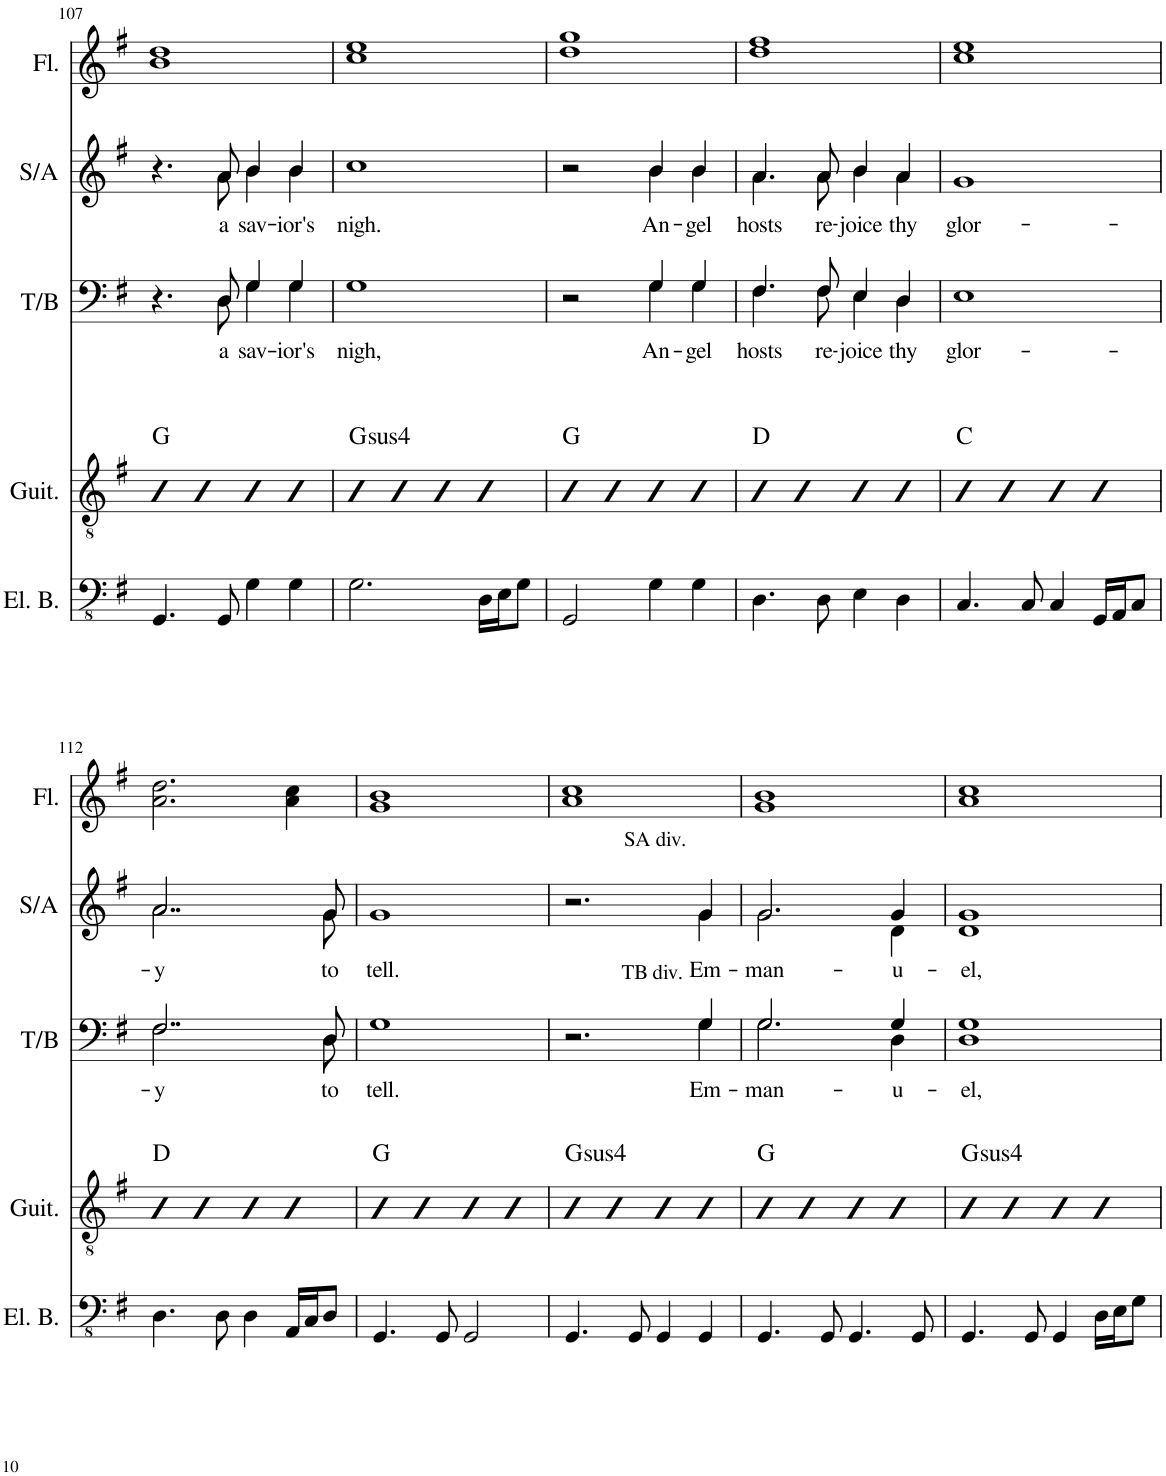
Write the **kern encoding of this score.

**kern	**kern	**harte	**kern	**text	**kern	**text	**kern
*part5	*part4	*part4	*part3	*part3	*part2	*part2	*part1
*staff5	*staff4	*	*staff3	*staff3	*staff2	*staff2	*staff1
*I"Electric Bass	*I"Acoustic Guitar	*	*I"Tenor/Bass	*	*I"Soprano/Alto	*	*I"Flute
*I'El. B.	*I'Guit.	*	*I'T/B	*	*I'S/A	*	*I'Fl.
!!LO:PB:g=z
*clefFv4	*clefGv2	*	*clefF4	*	*clefG2	*	*clefG2
*k[f#]	*k[f#]	*	*k[f#]	*	*k[f#]	*	*k[f#]
*M4/4	*M4/4	*	*M4/4	*	*M4/4	*	*M4/4
=107	=107	=107	=107	=107	=107	=107	=107
*	*	*	*^	*	*^	*	*
4.GGG/	4B	G:maj	4.r	4.ryy	.	4.r	4.ryy	.	1b 1dd
.	4B	.	.	.	.	.	.	.	.
!	!	!	!	!	!LO:LY:b	!	!	!LO:LY:b	!
8GGG/	.	.	8D/	8D\	a	8a/	8a\	a	.
!	!	!	!	!	!LO:LY:b	!	!	!LO:LY:b	!
4GG\	4B	.	4G/	4G\	sav-	4b/	4b\	sav-	.
!	!	!	!	!	!LO:LY:b	!	!	!LO:LY:b	!
4GG\	4B	.	4G/	4G\	-ior's	4b/	4b\	-ior's	.
=108	=108	=108	=108	=108	=108	=108	=108	=108	=108
!	!	!LO:H:kt=4	!	!	!LO:LY:b	!	!	!LO:LY:b	!
2.GG\	4B	G:sus4	1G	1G	nigh,	1cc	1cc	nigh.	1cc 1ee
.	4B	.	.	.	.	.	.	.	.
.	4B	.	.	.	.	.	.	.	.
16DD\LL	4B	.	.	.	.	.	.	.	.
16EE\J	.	.	.	.	.	.	.	.	.
8GG\J	.	.	.	.	.	.	.	.	.
=109	=109	=109	=109	=109	=109	=109	=109	=109	=109
2GGG/	4B	G:maj	2r	2ryy	.	2r	2ryy	.	1dd 1gg
.	4B	.	.	.	.	.	.	.	.
!	!	!	!	!	!LO:LY:b	!	!	!LO:LY:b	!
4GG\	4B	.	4G/	4G\	An-	4b/	4b\	An-	.
!	!	!	!	!	!LO:LY:b	!	!	!LO:LY:b	!
4GG\	4B	.	4G/	4G\	-gel	4b/	4b\	-gel	.
=110	=110	=110	=110	=110	=110	=110	=110	=110	=110
!	!	!	!	!	!LO:LY:b	!	!	!LO:LY:b	!
4.DD\	4B	D:maj	4.F#/	4.F#\	hosts	4.a/	4.a\	hosts	1dd 1ff#
.	4B	.	.	.	.	.	.	.	.
!	!	!	!	!	!LO:LY:b	!	!	!LO:LY:b	!
8DD\	.	.	8F#/	8F#\	re-	8a/	8a\	re-	.
!	!	!	!	!	!LO:LY:b	!	!	!LO:LY:b	!
4EE\	4B	.	4E/	4E\	-joice	4b/	4b\	-joice	.
!	!	!	!	!	!LO:LY:b	!	!	!LO:LY:b	!
4DD\	4B	.	4D/	4D\	thy	4a/	4a\	thy	.
=111	=111	=111	=111	=111	=111	=111	=111	=111	=111
!	!	!	!	!	!LO:LY:b	!	!	!LO:LY:b	!
4.CC/	4B	C:maj	1E	1E	glor-	1g	1g	glor-	1cc 1ee
.	4B	.	.	.	.	.	.	.	.
8CC/	.	.	.	.	.	.	.	.	.
4CC/	4B	.	.	.	.	.	.	.	.
16GGG/LL	4B	.	.	.	.	.	.	.	.
16AAA/J	.	.	.	.	.	.	.	.	.
8CC/J	.	.	.	.	.	.	.	.	.
!!LO:LB:g=z
=112	=112	=112	=112	=112	=112	=112	=112	=112	=112
!	!	!	!	!	!LO:LY:b	!	!	!LO:LY:b	!
4.DD\	4B	D:maj	2..F#/	2..F#\	-y	2..a/	2..a\	-y	2.a\ 2.dd\
.	4B	.	.	.	.	.	.	.	.
8DD\	.	.	.	.	.	.	.	.	.
4DD\	4B	.	.	.	.	.	.	.	.
16AAA/LL	4B	.	.	.	.	.	.	.	4a\ 4cc\
16CC/J	.	.	.	.	.	.	.	.	.
!	!	!	!	!	!LO:LY:b	!	!	!LO:LY:b	!
8DD/J	.	.	8D/	8D\	to	8g/	8g\	to	.
=113	=113	=113	=113	=113	=113	=113	=113	=113	=113
!	!	!	!	!	!LO:LY:b	!	!	!LO:LY:b	!
4.GGG/	4B	G:maj	1G	1G	tell.	1g	1g	tell.	1g 1b
.	4B	.	.	.	.	.	.	.	.
8GGG/	.	.	.	.	.	.	.	.	.
2GGG/	4B	.	.	.	.	.	.	.	.
.	4B	.	.	.	.	.	.	.	.
=114	=114	=114	=114	=114	=114	=114	=114	=114	=114
!	!	!LO:H:kt=4	!	!	!	!	!	!	!
4.GGG/	4B	G:sus4	2.r	2.ryy	.	2.r	2.ryy	.	1a 1cc
.	4B	.	.	.	.	.	.	.	.
8GGG/	.	.	.	.	.	.	.	.	.
4GGG/	4B	.	.	.	.	.	.	.	.
!	!	!	!	!	!	!LO:TX:a:t=SA div.	!	!	!
!	!	!	!LO:TX:a:t=TB div.	!	!	!	!	!	!
!	!	!	!	!	!LO:LY:b	!	!	!LO:LY:b	!
4GGG/	4B	.	4G/	4G\	Em-	4g/	4g\	Em-	.
=115	=115	=115	=115	=115	=115	=115	=115	=115	=115
!	!	!	!	!	!LO:LY:b	!	!	!LO:LY:b	!
4.GGG/	4B	G:maj	2.G/	2.G\	-man-	2.g/	2.g\	-man-	1g 1b
.	4B	.	.	.	.	.	.	.	.
8GGG/	.	.	.	.	.	.	.	.	.
4.GGG/	4B	.	.	.	.	.	.	.	.
!	!	!	!	!	!LO:LY:b	!	!	!LO:LY:b	!
.	4B	.	4G/	4D\	-u-	4g/	4d\	-u-	.
8GGG/	.	.	.	.	.	.	.	.	.
=116	=116	=116	=116	=116	=116	=116	=116	=116	=116
!	!	!LO:H:kt=4	!	!	!LO:LY:b	!	!	!LO:LY:b	!
4.GGG/	4B	G:sus4	1G	1D	-el,	1g	1d	-el,	1a 1cc
.	4B	.	.	.	.	.	.	.	.
8GGG/	.	.	.	.	.	.	.	.	.
4GGG/	4B	.	.	.	.	.	.	.	.
16DD\LL	4B	.	.	.	.	.	.	.	.
16EE\J	.	.	.	.	.	.	.	.	.
8GG\J	.	.	.	.	.	.	.	.	.
*	*	*	*v	*v	*	*	*	*	*
*	*	*	*	*	*v	*v	*	*
=	=	=	=	=	=	=	=
*-	*-	*-	*-	*-	*-	*-	*-
